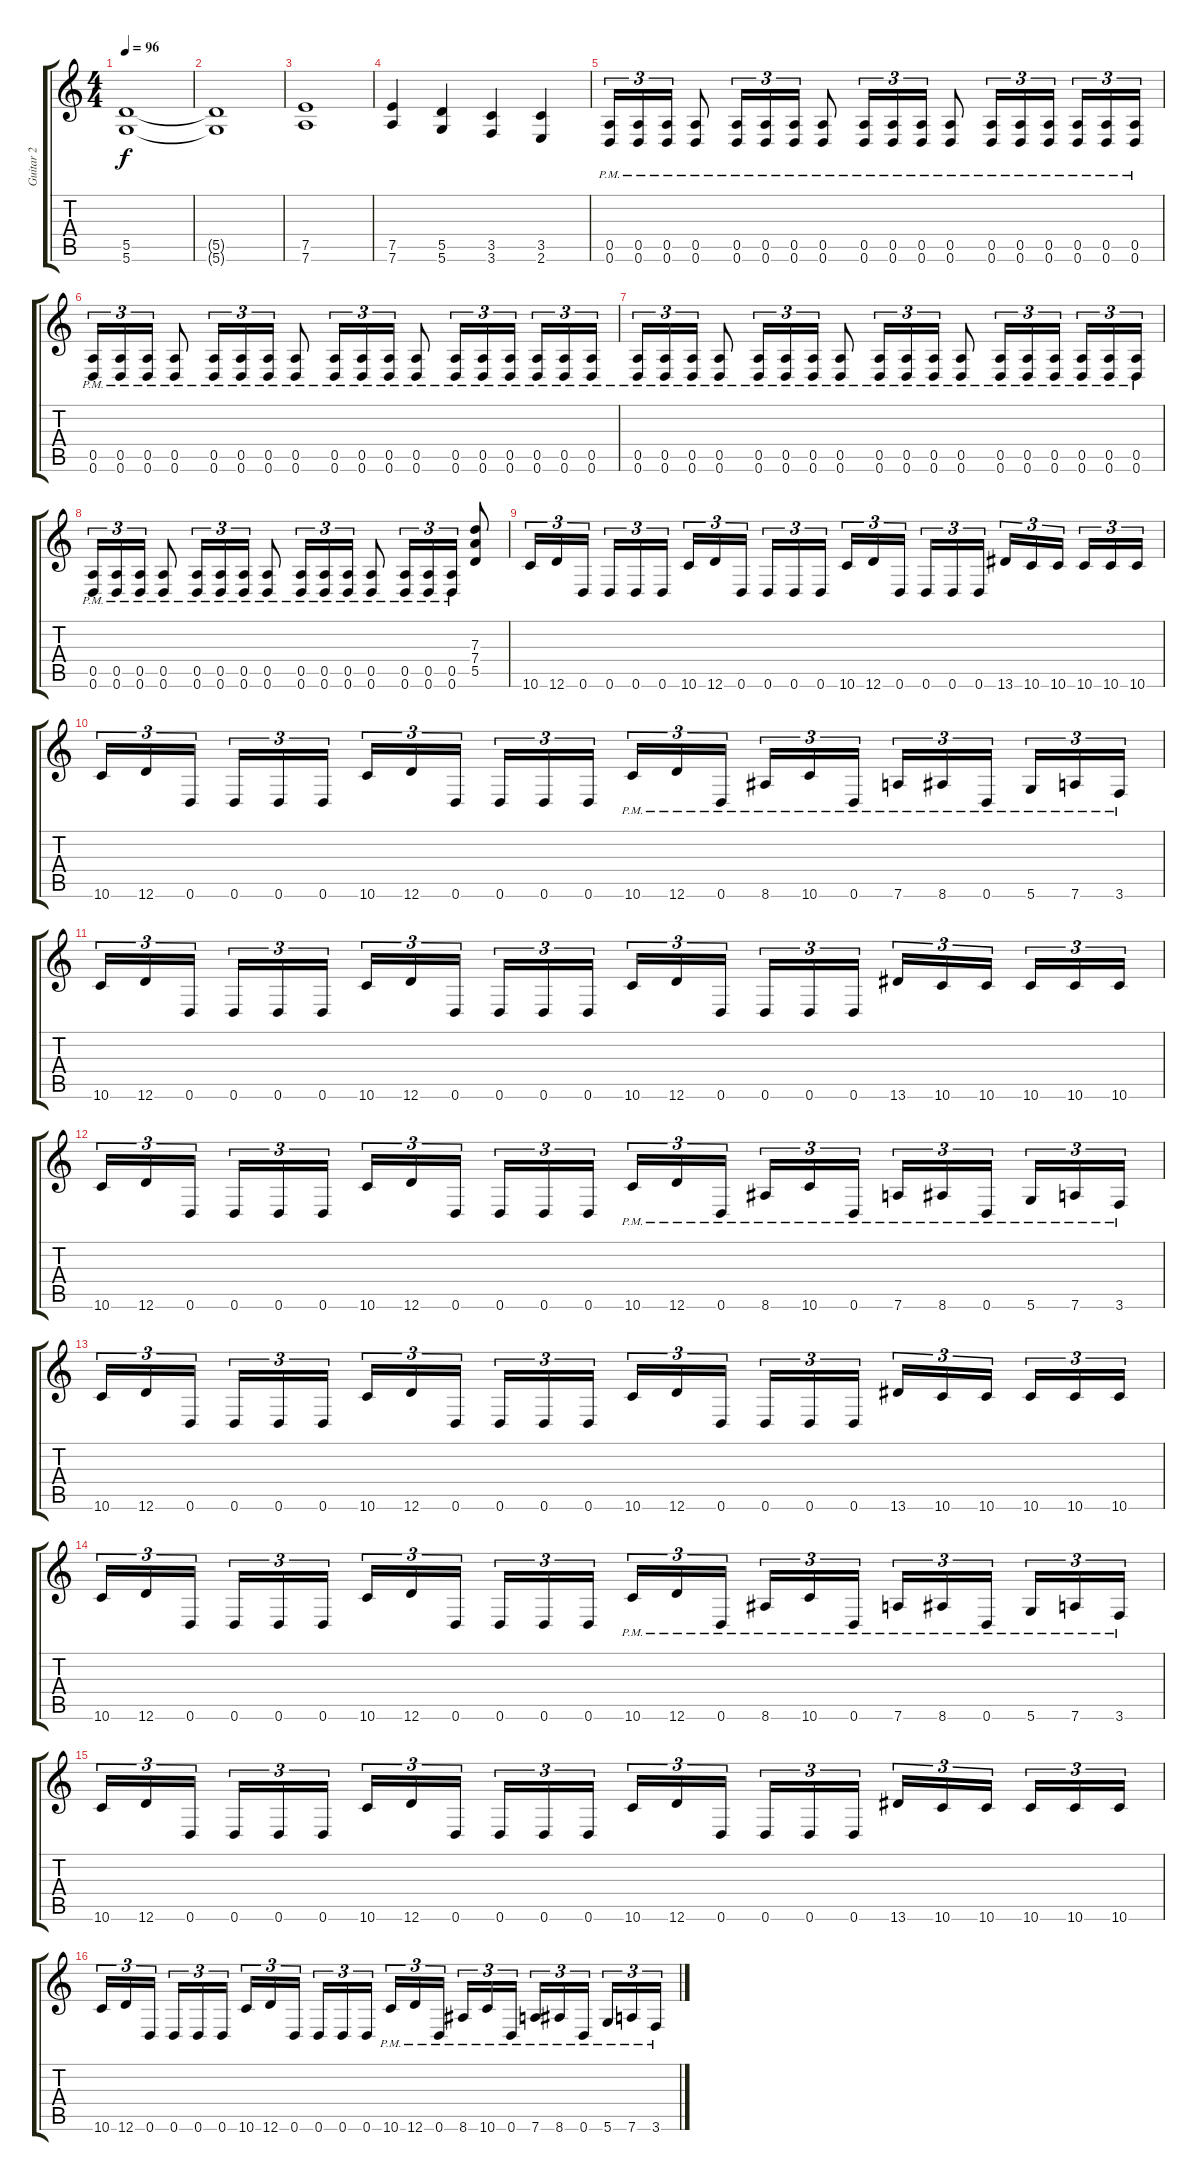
\track ("Guitar 2" "Guitar 2") {instrument distortionguitar}
\staff {score tabs}
\tuning (E4 B3 G3 D3 A2 D2) {hide}
\ts (4 4)
\tempo 96
\clef g2
\ks c
(5.5 5.6).1{dy f} |
(5.5{t} 5.6{t}).1 |
(7.5 7.6).1 |
(7.5 7.6).4 (5.5 5.6).4 (3.5 3.6).4 (3.5 2.6).4 |
(0.5{pm} 0.6{pm}).16{tu (3 2)} (0.5{pm} 0.6{pm}).16{tu (3 2)} (0.5{pm} 0.6{pm}).16{tu (3 2)} (0.5{pm} 0.6{pm}).8 (0.5{pm} 0.6{pm}).16{tu (3 2)} (0.5{pm} 0.6{pm}).16{tu (3 2)} (0.5{pm} 0.6{pm}).16{tu (3 2)} (0.5{pm} 0.6{pm}).8 (0.5{pm} 0.6{pm}).16{tu (3 2)} (0.5{pm} 0.6{pm}).16{tu (3 2)} (0.5{pm} 0.6{pm}).16{tu (3 2)} (0.5{pm} 0.6{pm}).8 (0.5{pm} 0.6{pm}).16{tu (3 2)} (0.5{pm} 0.6{pm}).16{tu (3 2)} (0.5{pm} 0.6{pm}).16{tu (3 2) beam splitsecondary} (0.5{pm} 0.6{pm}).16{tu (3 2)} (0.5{pm} 0.6{pm}).16{tu (3 2)} (0.5{pm} 0.6{pm}).16{tu (3 2)} |
(0.5{pm} 0.6{pm}).16{tu (3 2)} (0.5{pm} 0.6{pm}).16{tu (3 2)} (0.5{pm} 0.6{pm}).16{tu (3 2)} (0.5{pm} 0.6{pm}).8 (0.5{pm} 0.6{pm}).16{tu (3 2)} (0.5{pm} 0.6{pm}).16{tu (3 2)} (0.5{pm} 0.6{pm}).16{tu (3 2)} (0.5{pm} 0.6{pm}).8 (0.5{pm} 0.6{pm}).16{tu (3 2)} (0.5{pm} 0.6{pm}).16{tu (3 2)} (0.5{pm} 0.6{pm}).16{tu (3 2)} (0.5{pm} 0.6{pm}).8 (0.5{pm} 0.6{pm}).16{tu (3 2)} (0.5{pm} 0.6{pm}).16{tu (3 2)} (0.5{pm} 0.6{pm}).16{tu (3 2) beam splitsecondary} (0.5{pm} 0.6{pm}).16{tu (3 2)} (0.5{pm} 0.6{pm}).16{tu (3 2)} (0.5{pm} 0.6{pm}).16{tu (3 2)} |
(0.5{pm} 0.6{pm}).16{tu (3 2)} (0.5{pm} 0.6{pm}).16{tu (3 2)} (0.5{pm} 0.6{pm}).16{tu (3 2)} (0.5{pm} 0.6{pm}).8 (0.5{pm} 0.6{pm}).16{tu (3 2)} (0.5{pm} 0.6{pm}).16{tu (3 2)} (0.5{pm} 0.6{pm}).16{tu (3 2)} (0.5{pm} 0.6{pm}).8 (0.5{pm} 0.6{pm}).16{tu (3 2)} (0.5{pm} 0.6{pm}).16{tu (3 2)} (0.5{pm} 0.6{pm}).16{tu (3 2)} (0.5{pm} 0.6{pm}).8 (0.5{pm} 0.6{pm}).16{tu (3 2)} (0.5{pm} 0.6{pm}).16{tu (3 2)} (0.5{pm} 0.6{pm}).16{tu (3 2) beam splitsecondary} (0.5{pm} 0.6{pm}).16{tu (3 2)} (0.5{pm} 0.6{pm}).16{tu (3 2)} (0.5{pm} 0.6{pm}).16{tu (3 2)} |
(0.5{pm} 0.6{pm}).16{tu (3 2)} (0.5{pm} 0.6{pm}).16{tu (3 2)} (0.5{pm} 0.6{pm}).16{tu (3 2)} (0.5{pm} 0.6{pm}).8 (0.5{pm} 0.6{pm}).16{tu (3 2)} (0.5{pm} 0.6{pm}).16{tu (3 2)} (0.5{pm} 0.6{pm}).16{tu (3 2)} (0.5{pm} 0.6{pm}).8 (0.5{pm} 0.6{pm}).16{tu (3 2)} (0.5{pm} 0.6{pm}).16{tu (3 2)} (0.5{pm} 0.6{pm}).16{tu (3 2)} (0.5{pm} 0.6{pm}).8 (0.5{pm} 0.6{pm}).16{tu (3 2)} (0.5{pm} 0.6{pm}).16{tu (3 2)} (0.5{pm} 0.6{pm}).16{tu (3 2)} (7.3 7.4 5.5).8 |
10.6.16{tu (3 2)} 12.6.16{tu (3 2)} 0.6.16{tu (3 2) beam splitsecondary} 0.6.16{tu (3 2)} 0.6.16{tu (3 2)} 0.6.16{tu (3 2)} 10.6.16{tu (3 2)} 12.6.16{tu (3 2)} 0.6.16{tu (3 2) beam splitsecondary} 0.6.16{tu (3 2)} 0.6.16{tu (3 2)} 0.6.16{tu (3 2)} 10.6.16{tu (3 2)} 12.6.16{tu (3 2)} 0.6.16{tu (3 2) beam splitsecondary} 0.6.16{tu (3 2)} 0.6.16{tu (3 2)} 0.6.16{tu (3 2)} 13.6.16{tu (3 2)} 10.6.16{tu (3 2)} 10.6.16{tu (3 2) beam splitsecondary} 10.6.16{tu (3 2)} 10.6.16{tu (3 2)} 10.6.16{tu (3 2)} |
10.6.16{tu (3 2)} 12.6.16{tu (3 2)} 0.6.16{tu (3 2) beam splitsecondary} 0.6.16{tu (3 2)} 0.6.16{tu (3 2)} 0.6.16{tu (3 2)} 10.6.16{tu (3 2)} 12.6.16{tu (3 2)} 0.6.16{tu (3 2) beam splitsecondary} 0.6.16{tu (3 2)} 0.6.16{tu (3 2)} 0.6.16{tu (3 2)} 10.6{pm}.16{tu (3 2)} 12.6{pm}.16{tu (3 2)} 0.6{pm}.16{tu (3 2) beam splitsecondary} 8.6{pm}.16{tu (3 2)} 10.6{pm}.16{tu (3 2)} 0.6{pm}.16{tu (3 2)} 7.6{pm}.16{tu (3 2)} 8.6{pm}.16{tu (3 2)} 0.6{pm}.16{tu (3 2) beam splitsecondary} 5.6{pm}.16{tu (3 2)} 7.6{pm}.16{tu (3 2)} 3.6{pm}.16{tu (3 2)} |
10.6.16{tu (3 2)} 12.6.16{tu (3 2)} 0.6.16{tu (3 2) beam splitsecondary} 0.6.16{tu (3 2)} 0.6.16{tu (3 2)} 0.6.16{tu (3 2)} 10.6.16{tu (3 2)} 12.6.16{tu (3 2)} 0.6.16{tu (3 2) beam splitsecondary} 0.6.16{tu (3 2)} 0.6.16{tu (3 2)} 0.6.16{tu (3 2)} 10.6.16{tu (3 2)} 12.6.16{tu (3 2)} 0.6.16{tu (3 2) beam splitsecondary} 0.6.16{tu (3 2)} 0.6.16{tu (3 2)} 0.6.16{tu (3 2)} 13.6.16{tu (3 2)} 10.6.16{tu (3 2)} 10.6.16{tu (3 2) beam splitsecondary} 10.6.16{tu (3 2)} 10.6.16{tu (3 2)} 10.6.16{tu (3 2)} |
10.6.16{tu (3 2)} 12.6.16{tu (3 2)} 0.6.16{tu (3 2) beam splitsecondary} 0.6.16{tu (3 2)} 0.6.16{tu (3 2)} 0.6.16{tu (3 2)} 10.6.16{tu (3 2)} 12.6.16{tu (3 2)} 0.6.16{tu (3 2) beam splitsecondary} 0.6.16{tu (3 2)} 0.6.16{tu (3 2)} 0.6.16{tu (3 2)} 10.6{pm}.16{tu (3 2)} 12.6{pm}.16{tu (3 2)} 0.6{pm}.16{tu (3 2) beam splitsecondary} 8.6{pm}.16{tu (3 2)} 10.6{pm}.16{tu (3 2)} 0.6{pm}.16{tu (3 2)} 7.6{pm}.16{tu (3 2)} 8.6{pm}.16{tu (3 2)} 0.6{pm}.16{tu (3 2) beam splitsecondary} 5.6{pm}.16{tu (3 2)} 7.6{pm}.16{tu (3 2)} 3.6{pm}.16{tu (3 2)} |
10.6.16{tu (3 2)} 12.6.16{tu (3 2)} 0.6.16{tu (3 2) beam splitsecondary} 0.6.16{tu (3 2)} 0.6.16{tu (3 2)} 0.6.16{tu (3 2)} 10.6.16{tu (3 2)} 12.6.16{tu (3 2)} 0.6.16{tu (3 2) beam splitsecondary} 0.6.16{tu (3 2)} 0.6.16{tu (3 2)} 0.6.16{tu (3 2)} 10.6.16{tu (3 2)} 12.6.16{tu (3 2)} 0.6.16{tu (3 2) beam splitsecondary} 0.6.16{tu (3 2)} 0.6.16{tu (3 2)} 0.6.16{tu (3 2)} 13.6.16{tu (3 2)} 10.6.16{tu (3 2)} 10.6.16{tu (3 2) beam splitsecondary} 10.6.16{tu (3 2)} 10.6.16{tu (3 2)} 10.6.16{tu (3 2)} |
10.6.16{tu (3 2)} 12.6.16{tu (3 2)} 0.6.16{tu (3 2) beam splitsecondary} 0.6.16{tu (3 2)} 0.6.16{tu (3 2)} 0.6.16{tu (3 2)} 10.6.16{tu (3 2)} 12.6.16{tu (3 2)} 0.6.16{tu (3 2) beam splitsecondary} 0.6.16{tu (3 2)} 0.6.16{tu (3 2)} 0.6.16{tu (3 2)} 10.6{pm}.16{tu (3 2)} 12.6{pm}.16{tu (3 2)} 0.6{pm}.16{tu (3 2) beam splitsecondary} 8.6{pm}.16{tu (3 2)} 10.6{pm}.16{tu (3 2)} 0.6{pm}.16{tu (3 2)} 7.6{pm}.16{tu (3 2)} 8.6{pm}.16{tu (3 2)} 0.6{pm}.16{tu (3 2) beam splitsecondary} 5.6{pm}.16{tu (3 2)} 7.6{pm}.16{tu (3 2)} 3.6{pm}.16{tu (3 2)} |
10.6.16{tu (3 2)} 12.6.16{tu (3 2)} 0.6.16{tu (3 2) beam splitsecondary} 0.6.16{tu (3 2)} 0.6.16{tu (3 2)} 0.6.16{tu (3 2)} 10.6.16{tu (3 2)} 12.6.16{tu (3 2)} 0.6.16{tu (3 2) beam splitsecondary} 0.6.16{tu (3 2)} 0.6.16{tu (3 2)} 0.6.16{tu (3 2)} 10.6.16{tu (3 2)} 12.6.16{tu (3 2)} 0.6.16{tu (3 2) beam splitsecondary} 0.6.16{tu (3 2)} 0.6.16{tu (3 2)} 0.6.16{tu (3 2)} 13.6.16{tu (3 2)} 10.6.16{tu (3 2)} 10.6.16{tu (3 2) beam splitsecondary} 10.6.16{tu (3 2)} 10.6.16{tu (3 2)} 10.6.16{tu (3 2)} |
10.6.16{tu (3 2)} 12.6.16{tu (3 2)} 0.6.16{tu (3 2) beam splitsecondary} 0.6.16{tu (3 2)} 0.6.16{tu (3 2)} 0.6.16{tu (3 2)} 10.6.16{tu (3 2)} 12.6.16{tu (3 2)} 0.6.16{tu (3 2) beam splitsecondary} 0.6.16{tu (3 2)} 0.6.16{tu (3 2)} 0.6.16{tu (3 2)} 10.6{pm}.16{tu (3 2)} 12.6{pm}.16{tu (3 2)} 0.6{pm}.16{tu (3 2) beam splitsecondary} 8.6{pm}.16{tu (3 2)} 10.6{pm}.16{tu (3 2)} 0.6{pm}.16{tu (3 2)} 7.6{pm}.16{tu (3 2)} 8.6{pm}.16{tu (3 2)} 0.6{pm}.16{tu (3 2) beam splitsecondary} 5.6{pm}.16{tu (3 2)} 7.6{pm}.16{tu (3 2)} 3.6{pm}.16{tu (3 2)}
